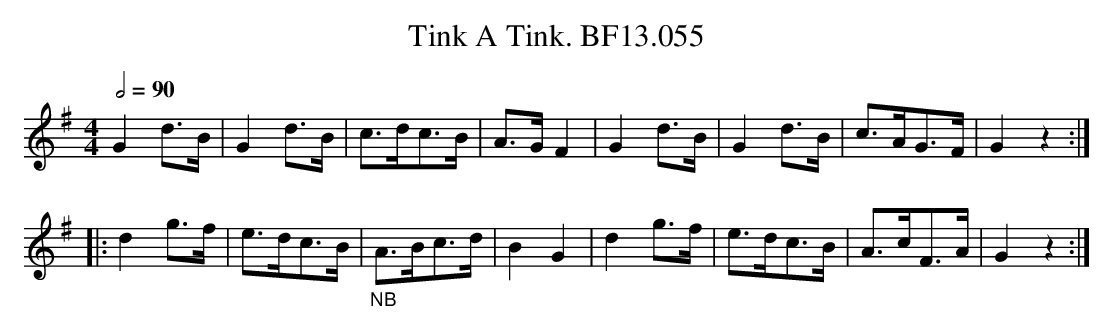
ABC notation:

X:1
T:Tink A Tink. BF13.055
M:4/4
L:1/8
Q:1/2=90
K:G
G2d>B|G2d>B|c>dc>B| A>GF2|G2d>B|G2d>B|c>AG>F|G2z2:|
|:d2g>f| e>dc>B|"_NB"A>Bc>d|B2G2| d2g>f| e>dc>B|A>cF>A|G2z2:|
